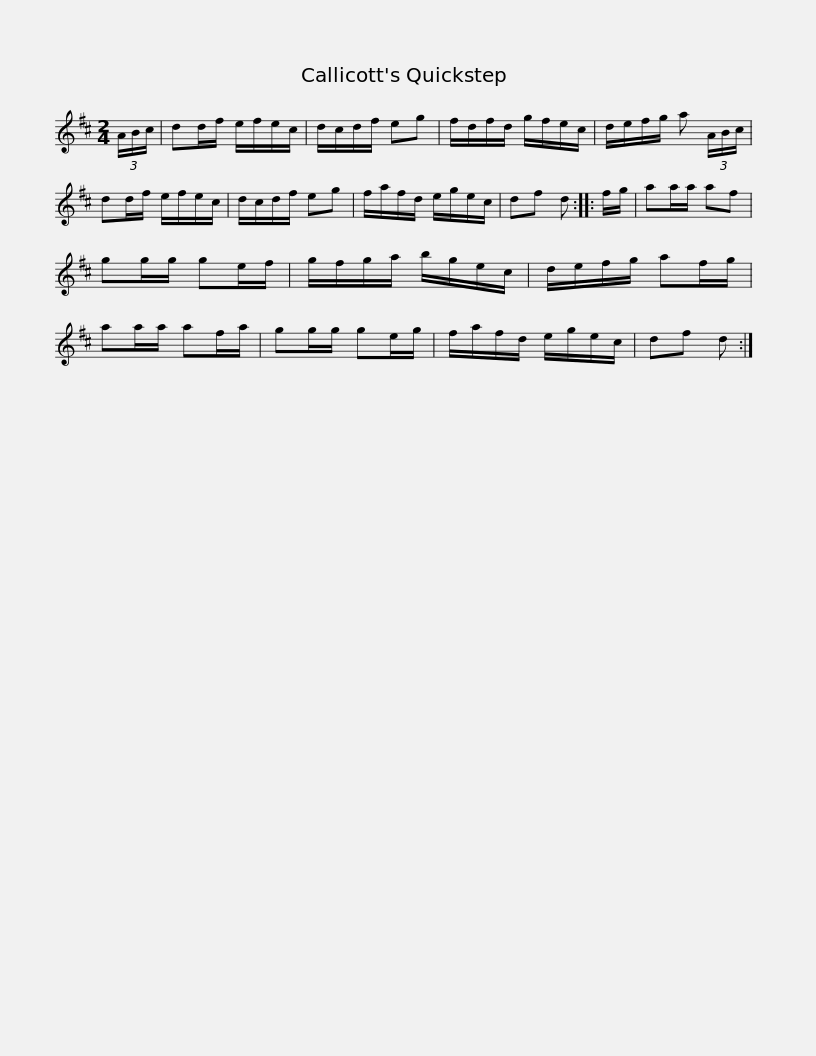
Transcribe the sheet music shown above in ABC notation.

X:1
L:1/8
M:2/4
I:linebreak $
K:D
V:1 treble
V:1
 (3A/B/c/ | dd/f/ e/f/e/c/ | d/c/d/f/ eg | f/d/f/d/ g/f/e/c/ | d/e/f/g/ a (3A/B/c/ | %5
 dd/f/ e/f/e/c/ | d/c/d/f/ eg |$ f/a/f/d/ e/g/e/c/ | df d :: f/g/ | %10
 aa/a/ af | gg/g/ ge/f/ | g/f/g/a/ b/g/e/c/ | d/e/f/g/ af/g/ |$ aa/a/ af/a/ | %15
 gg/g/ ge/g/ | f/a/f/d/ e/g/e/c/ | df d :| %18
